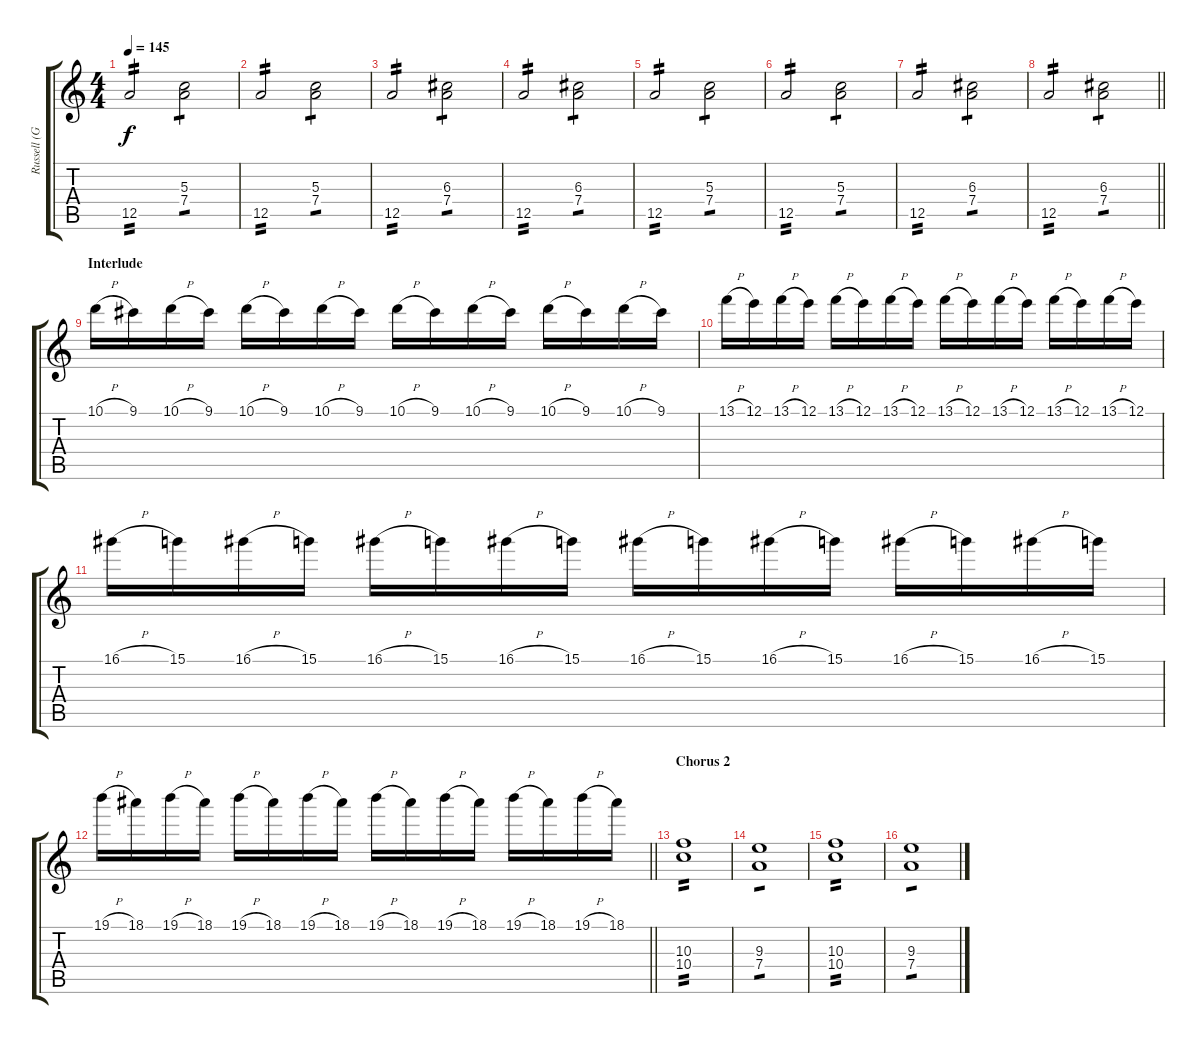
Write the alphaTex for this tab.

\track ("Russell (Guitar w/Tremolo)" "Russell (G") {instrument overdrivenguitar}
\staff {score tabs}
\tuning (E4 B3 G3 D3 A2 E2) {hide}
\ts (4 4)
\tempo 145
\clef g2
\ks c
12.5.2{tp 2 dy f} (5.3 7.4).2{tp 1} |
12.5.2{tp 2} (5.3 7.4).2{tp 1} |
12.5.2{tp 2} (6.3 7.4).2{tp 1} |
12.5.2{tp 2} (6.3 7.4).2{tp 1} |
12.5.2{tp 2} (5.3 7.4).2{tp 1} |
12.5.2{tp 2} (5.3 7.4).2{tp 1} |
12.5.2{tp 2} (6.3 7.4).2{tp 1} |
\barLineRight lightlight
12.5.2{tp 2} (6.3 7.4).2{tp 1} |
\section ("" "Interlude")
10.1{h}.16 9.1.16 10.1{h}.16 9.1.16 10.1{h}.16 9.1.16 10.1{h}.16 9.1.16 10.1{h}.16 9.1.16 10.1{h}.16 9.1.16 10.1{h}.16 9.1.16 10.1{h}.16 9.1.16 |
13.1{h}.16 12.1.16 13.1{h}.16 12.1.16 13.1{h}.16 12.1.16 13.1{h}.16 12.1.16 13.1{h}.16 12.1.16 13.1{h}.16 12.1.16 13.1{h}.16 12.1.16 13.1{h}.16 12.1.16 |
16.1{h}.16 15.1.16 16.1{h}.16 15.1.16 16.1{h}.16 15.1.16 16.1{h}.16 15.1.16 16.1{h}.16 15.1.16 16.1{h}.16 15.1.16 16.1{h}.16 15.1.16 16.1{h}.16 15.1.16 |
\barLineRight lightlight
19.1{h}.16 18.1.16 19.1{h}.16 18.1.16 19.1{h}.16 18.1.16 19.1{h}.16 18.1.16 19.1{h}.16 18.1.16 19.1{h}.16 18.1.16 19.1{h}.16 18.1.16 19.1{h}.16 18.1.16 |
\section ("" "Chorus 2")
(10.3 10.4).1{tp 2} |
(9.3 7.4).1{tp 1} |
(10.3 10.4).1{tp 2} |
(9.3 7.4).1{tp 1}
